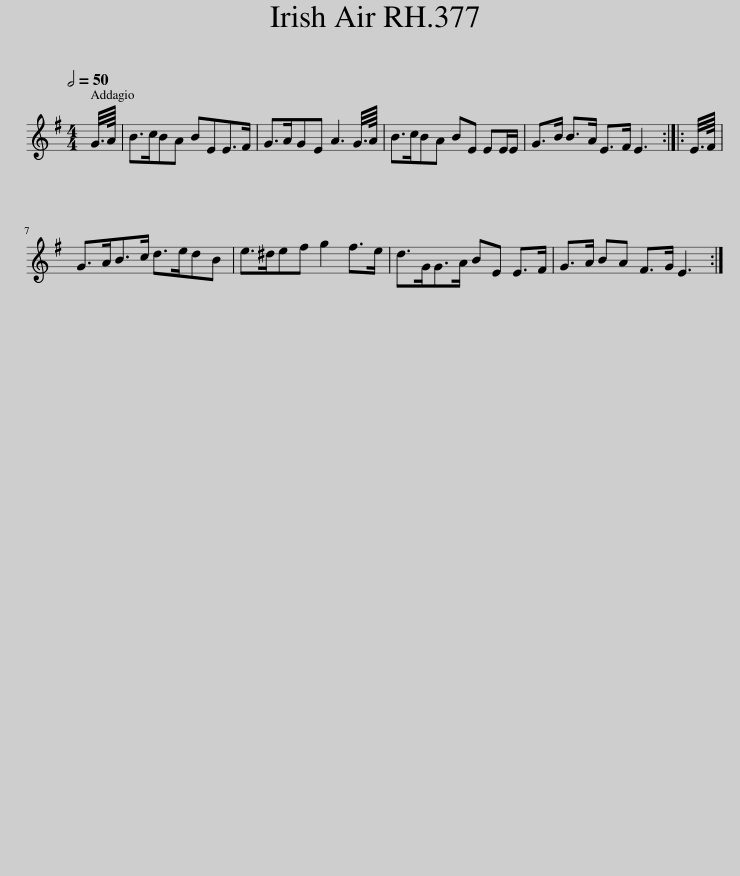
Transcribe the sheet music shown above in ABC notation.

X:1
L:1/8
Q:1/2=50
M:4/4
I:linebreak $
K:Emin
V:1 treble
V:1
 G/4>A/4 | B>cBA BEE>F | G>AGE A3 G/4>A/4 | B>cBA BE EE/E/ | G>B B>A E>F E3 :: %5
 E/4>F/4 |$ G>AB>c d>edB | e>^def g2 f>e | d>GG>A BE E>F | G>A BA F>G E3 :| %10
